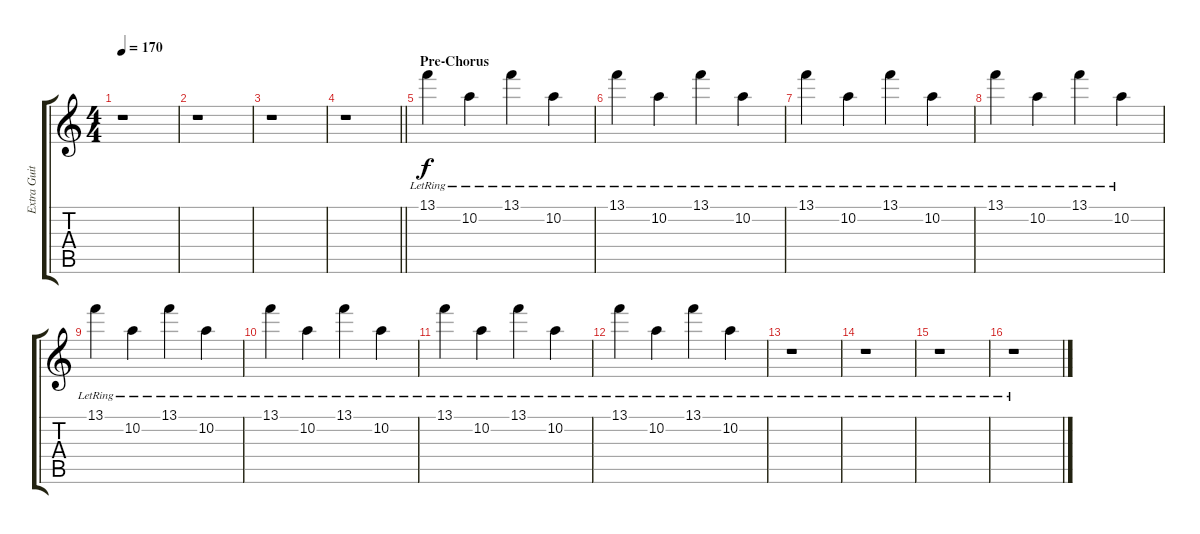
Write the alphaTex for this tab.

\track ("Extra Guitar" "Extra Guit") {instrument electricguitarjazz}
\staff {score tabs}
\tuning (E4 B3 G3 D3 A2 E2) {hide}
\ts (4 4)
\tempo 170
\clef g2
\ks c
r.1{dy f} |
r.1 |
r.1 |
\barLineRight lightlight
r.1 |
\section ("" "Pre-Chorus")
13.1{lr}.4 10.2{lr}.4 13.1{lr}.4 10.2{lr}.4 |
13.1{lr}.4 10.2{lr}.4 13.1{lr}.4 10.2{lr}.4 |
13.1{lr}.4 10.2{lr}.4 13.1{lr}.4 10.2{lr}.4 |
13.1{lr}.4 10.2{lr}.4 13.1{lr}.4 10.2{lr}.4 |
13.1{lr}.4 10.2{lr}.4 13.1{lr}.4 10.2{lr}.4 |
13.1{lr}.4 10.2{lr}.4 13.1{lr}.4 10.2{lr}.4 |
13.1{lr}.4 10.2{lr}.4 13.1{lr}.4 10.2{lr}.4 |
13.1{lr}.4 10.2{lr}.4 13.1{lr}.4 10.2{lr}.4 |
r.1 |
r.1 |
r.1 |
r.1
